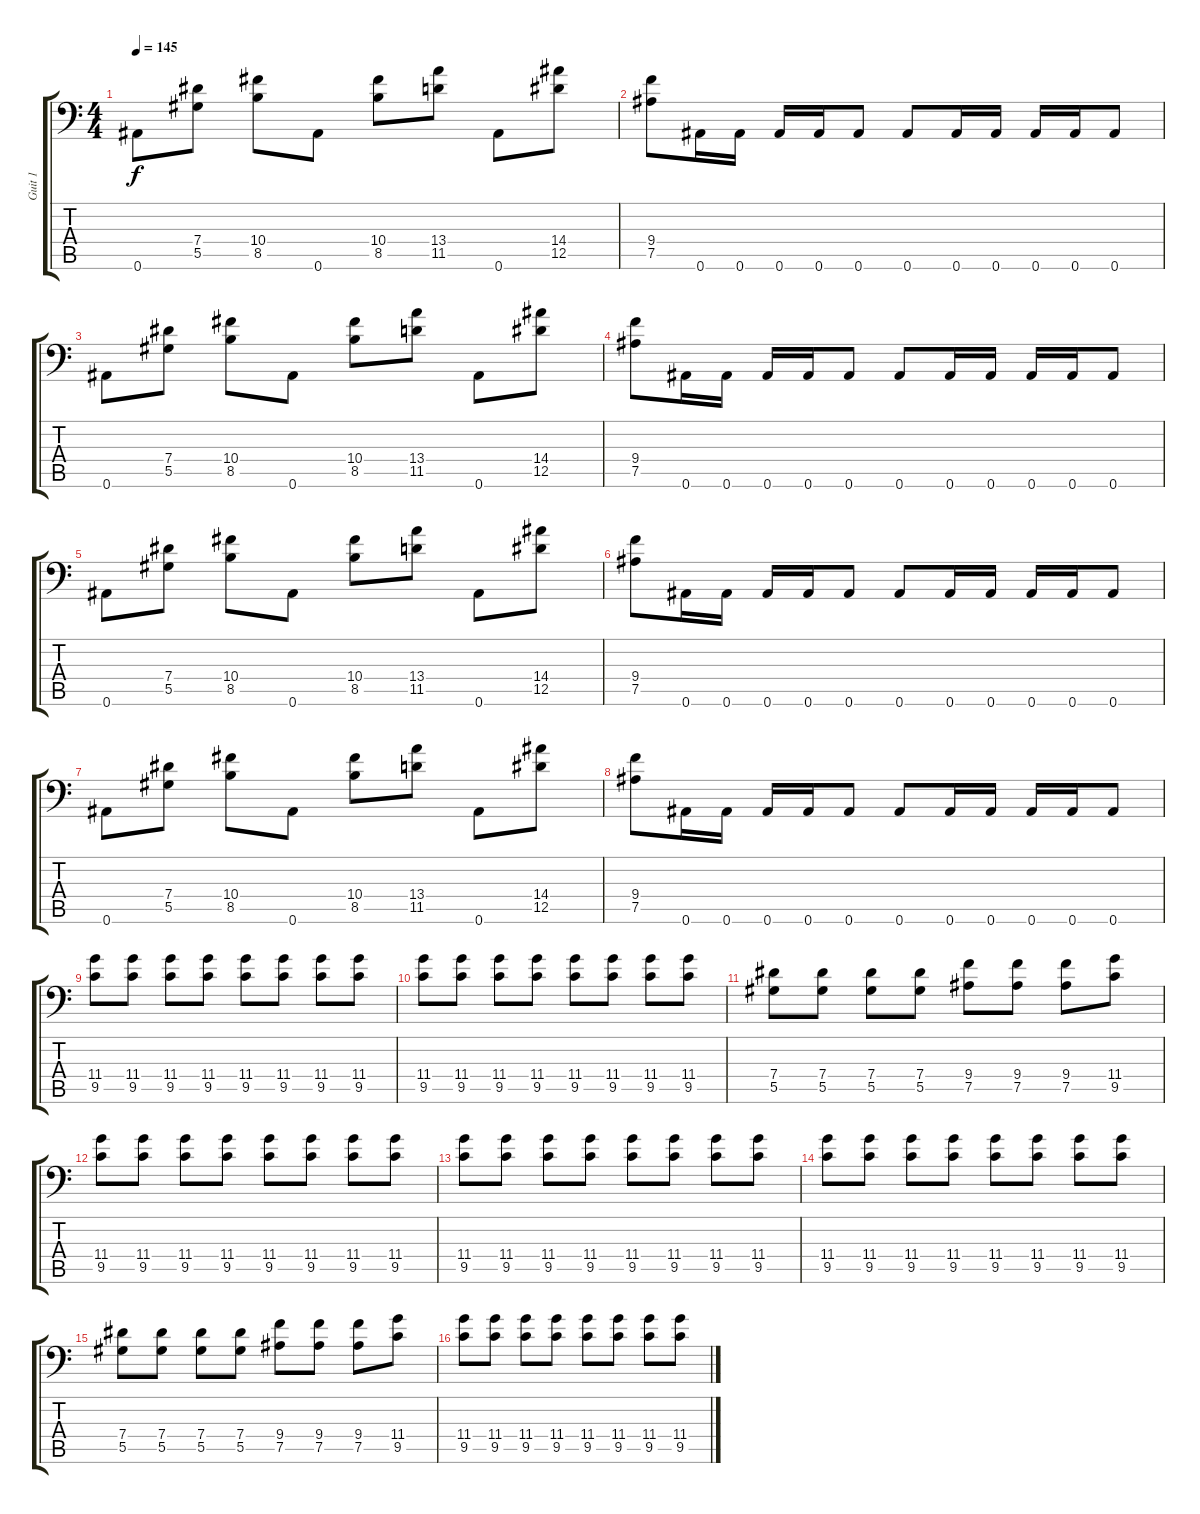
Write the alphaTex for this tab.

\track ("Guit 1" "Guit 1") {instrument distortionguitar}
\staff {score tabs}
\tuning (Bb3 F3 Db3 Ab2 Eb2 Bb1) {hide}
\ts (4 4)
\tempo 145
\clef f4
\ks c
0.6.8{dy f} (7.4 5.5).8 (10.4 8.5).8 0.6.8 (10.4 8.5).8 (13.4 11.5).8 0.6.8 (14.4 12.5).8 |
(9.4 7.5).8 0.6.16 0.6.16 0.6.16 0.6.16 0.6.8 0.6.8 0.6.16 0.6.16 0.6.16 0.6.16 0.6.8 |
0.6.8 (7.4 5.5).8 (10.4 8.5).8 0.6.8 (10.4 8.5).8 (13.4 11.5).8 0.6.8 (14.4 12.5).8 |
(9.4 7.5).8 0.6.16 0.6.16 0.6.16 0.6.16 0.6.8 0.6.8 0.6.16 0.6.16 0.6.16 0.6.16 0.6.8 |
0.6.8 (7.4 5.5).8 (10.4 8.5).8 0.6.8 (10.4 8.5).8 (13.4 11.5).8 0.6.8 (14.4 12.5).8 |
(9.4 7.5).8 0.6.16 0.6.16 0.6.16 0.6.16 0.6.8 0.6.8 0.6.16 0.6.16 0.6.16 0.6.16 0.6.8 |
0.6.8 (7.4 5.5).8 (10.4 8.5).8 0.6.8 (10.4 8.5).8 (13.4 11.5).8 0.6.8 (14.4 12.5).8 |
(9.4 7.5).8 0.6.16 0.6.16 0.6.16 0.6.16 0.6.8 0.6.8 0.6.16 0.6.16 0.6.16 0.6.16 0.6.8 |
(11.4 9.5).8 (11.4 9.5).8 (11.4 9.5).8 (11.4 9.5).8 (11.4 9.5).8 (11.4 9.5).8 (11.4 9.5).8 (11.4 9.5).8 |
(11.4 9.5).8 (11.4 9.5).8 (11.4 9.5).8 (11.4 9.5).8 (11.4 9.5).8 (11.4 9.5).8 (11.4 9.5).8 (11.4 9.5).8 |
(7.4 5.5).8 (7.4 5.5).8 (7.4 5.5).8 (7.4 5.5).8 (9.4 7.5).8 (9.4 7.5).8 (9.4 7.5).8 (11.4 9.5).8 |
(11.4 9.5).8 (11.4 9.5).8 (11.4 9.5).8 (11.4 9.5).8 (11.4 9.5).8 (11.4 9.5).8 (11.4 9.5).8 (11.4 9.5).8 |
(11.4 9.5).8 (11.4 9.5).8 (11.4 9.5).8 (11.4 9.5).8 (11.4 9.5).8 (11.4 9.5).8 (11.4 9.5).8 (11.4 9.5).8 |
(11.4 9.5).8 (11.4 9.5).8 (11.4 9.5).8 (11.4 9.5).8 (11.4 9.5).8 (11.4 9.5).8 (11.4 9.5).8 (11.4 9.5).8 |
(7.4 5.5).8 (7.4 5.5).8 (7.4 5.5).8 (7.4 5.5).8 (9.4 7.5).8 (9.4 7.5).8 (9.4 7.5).8 (11.4 9.5).8 |
(11.4 9.5).8 (11.4 9.5).8 (11.4 9.5).8 (11.4 9.5).8 (11.4 9.5).8 (11.4 9.5).8 (11.4 9.5).8 (11.4 9.5).8
